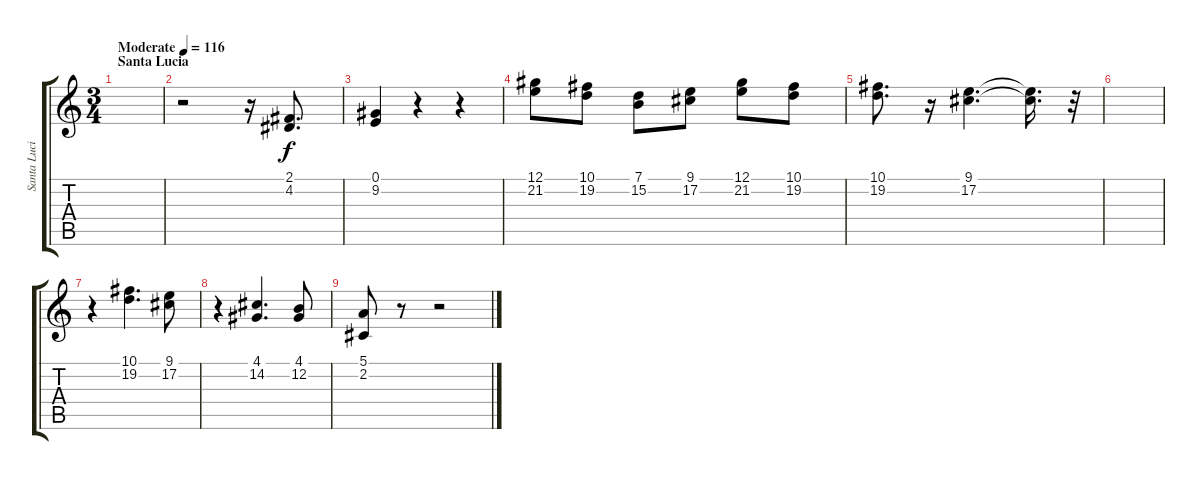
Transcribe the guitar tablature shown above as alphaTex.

\track ("Santa Lucia: аккомпонимент 3" "Santa Luci") {instrument stringensemble1}
\staff {score tabs}
\tuning (E4 B3 G3 D3 A2 E2) {hide}
\ts (3 4)
\section ("" "Santa Lucia")
\tempo (116 "Moderate")
\tempo 90
\tempo (116 "Moderate")
\clef g2
\ks c
|
r.2 r.16 (2.1 4.2).8{d} |
(0.1 9.2).4 r.4 r.4 |
(12.1 21.2).8 (10.1 19.2).8 (7.1 15.2).8 (9.1 17.2).8 (12.1 21.2).8 (10.1 19.2).8 |
(10.1 19.2).8{d} r.16 (9.1 17.2).4{d} (9.1{t} 17.2{t}).16{d} r.32 |
|
r.4 (10.1 19.2).4{d} (9.1 17.2).8 |
r.4 (4.1 14.2).4{d} (4.1 12.2).8 |
(5.1 2.2).8 r.8 r.2
